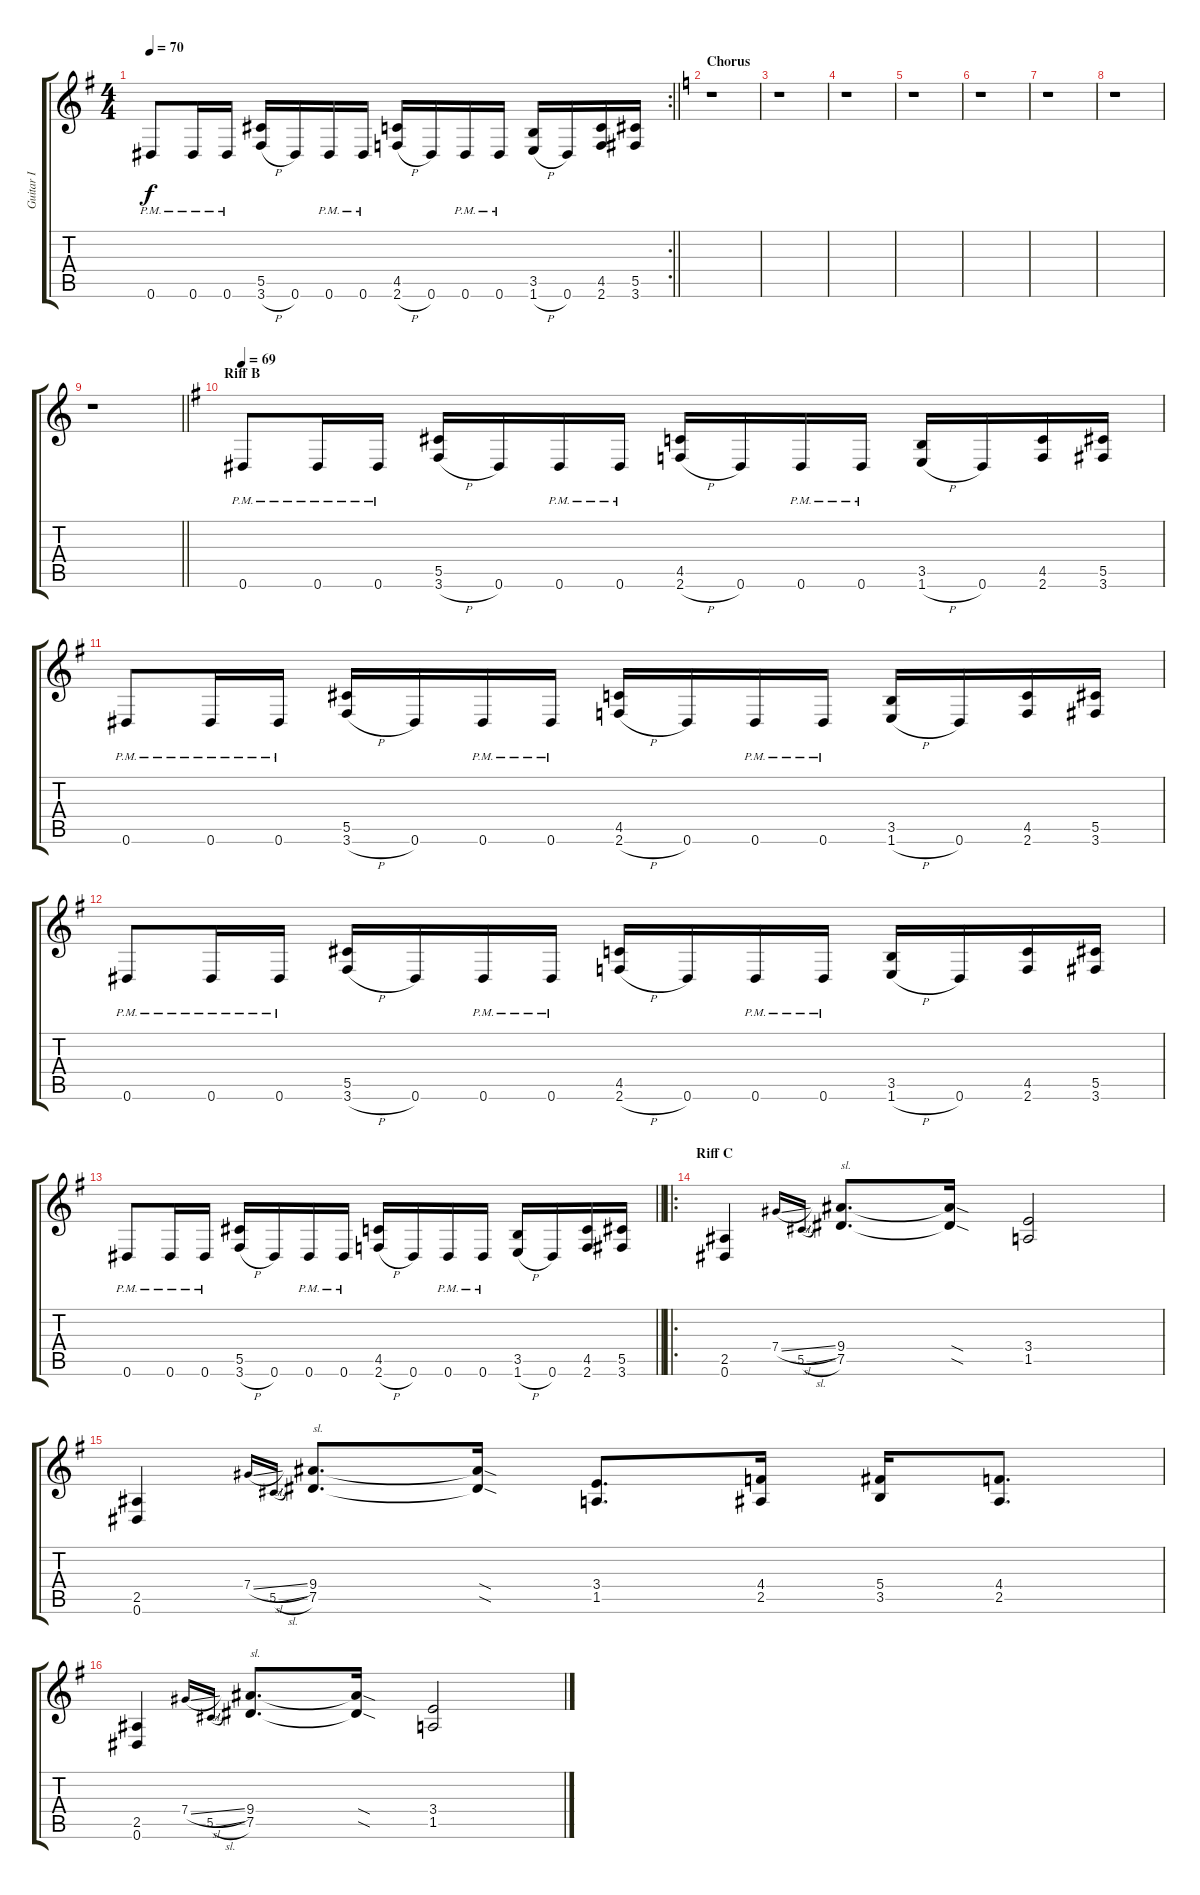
\track ("Guitar I" "Guitar I") {instrument distortionguitar}
\staff {score tabs}
\tuning (Eb4 Bb3 Gb3 Db3 Ab2 Eb2) {hide}
\rc 2
\ts (4 4)
\tempo 70
\clef g2
\barLineRight lightlight
\ks eminor
0.6{pm}.8{dy f} 0.6{pm}.16 0.6{pm}.16 (5.5 3.6{h}).16 0.6.16 0.6{pm}.16 0.6{pm}.16 (4.5 2.6{h}).16 0.6.16 0.6{pm}.16 0.6{pm}.16 (3.5 1.6{h}).16 0.6.16 (4.5 2.6).16 (5.5 3.6).16 |
\section ("" "Chorus")
\ks aminor
r.1 |
r.1 |
r.1 |
r.1 |
r.1 |
r.1 |
r.1 |
\barLineRight lightlight
r.1 |
\section ("" "Riff B")
\tempo 69
\ks eminor
0.6{pm}.8 0.6{pm}.16 0.6{pm}.16 (5.5 3.6{h}).16 0.6.16 0.6{pm}.16 0.6{pm}.16 (4.5 2.6{h}).16 0.6.16 0.6{pm}.16 0.6{pm}.16 (3.5 1.6{h}).16 0.6.16 (4.5 2.6).16 (5.5 3.6).16 |
0.6{pm}.8 0.6{pm}.16 0.6{pm}.16 (5.5 3.6{h}).16 0.6.16 0.6{pm}.16 0.6{pm}.16 (4.5 2.6{h}).16 0.6.16 0.6{pm}.16 0.6{pm}.16 (3.5 1.6{h}).16 0.6.16 (4.5 2.6).16 (5.5 3.6).16 |
0.6{pm}.8 0.6{pm}.16 0.6{pm}.16 (5.5 3.6{h}).16 0.6.16 0.6{pm}.16 0.6{pm}.16 (4.5 2.6{h}).16 0.6.16 0.6{pm}.16 0.6{pm}.16 (3.5 1.6{h}).16 0.6.16 (4.5 2.6).16 (5.5 3.6).16 |
\barLineRight lightlight
0.6{pm}.8 0.6{pm}.16 0.6{pm}.16 (5.5 3.6{h}).16 0.6.16 0.6{pm}.16 0.6{pm}.16 (4.5 2.6{h}).16 0.6.16 0.6{pm}.16 0.6{pm}.16 (3.5 1.6{h}).16 0.6.16 (4.5 2.6).16 (5.5 3.6).16 |
\ro
\section ("" "Riff C")
(2.5 0.6).4 7.4{sl}.16{gr onbeat} 5.5{sl}.16{gr onbeat} (9.4 7.5).8{d txt "sl."} (9.4{sod t} 7.5{sod t}).16 (3.4 1.5).2 |
(2.5 0.6).4 7.4{sl}.16{gr onbeat} 5.5{sl}.16{gr onbeat} (9.4 7.5).8{d txt "sl."} (9.4{sod t} 7.5{sod t}).16 (3.4 1.5).8{d} (4.4 2.5).16 (5.4 3.5).16 (4.4 2.5).8{d} |
(2.5 0.6).4 7.4{sl}.16{gr onbeat} 5.5{sl}.16{gr onbeat} (9.4 7.5).8{d txt "sl."} (9.4{sod t} 7.5{sod t}).16 (3.4 1.5).2
